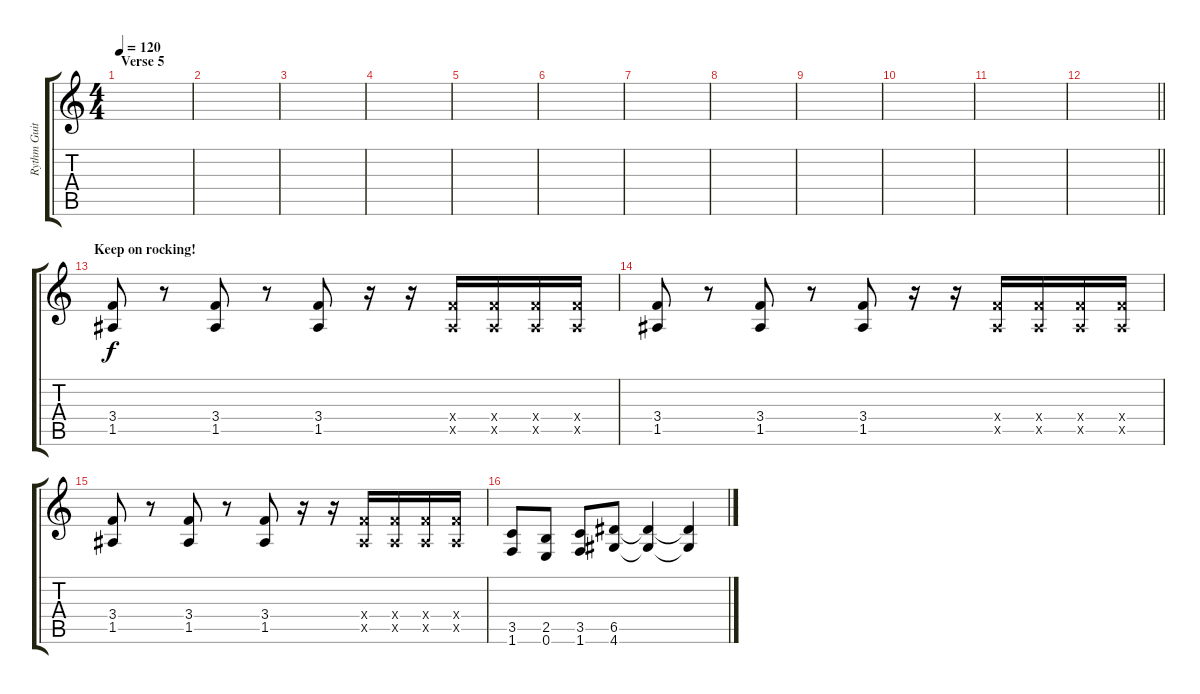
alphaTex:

\track ("Rythm Guitar" "Rythm Guit") {instrument overdrivenguitar}
\staff {score tabs}
\tuning (E4 B3 G3 D3 A2 E2) {hide}
\ts (4 4)
\section ("" "Verse 5")
\tempo 120
\clef g2
\ks c
|
|
|
|
|
|
|
|
|
|
|
\barLineRight lightlight
|
\section ("" "Keep on rocking!")
(3.4 1.5).8 r.8 (3.4 1.5).8 r.8 (3.4 1.5).8 r.16 r.16 (3.4{x} 1.5{x}).16 (3.4{x} 1.5{x}).16 (3.4{x} 1.5{x}).16 (3.4{x} 1.5{x}).16 |
(3.4 1.5).8 r.8 (3.4 1.5).8 r.8 (3.4 1.5).8 r.16 r.16 (3.4{x} 1.5{x}).16 (3.4{x} 1.5{x}).16 (3.4{x} 1.5{x}).16 (3.4{x} 1.5{x}).16 |
(3.4 1.5).8 r.8 (3.4 1.5).8 r.8 (3.4 1.5).8 r.16 r.16 (3.4{x} 1.5{x}).16 (3.4{x} 1.5{x}).16 (3.4{x} 1.5{x}).16 (3.4{x} 1.5{x}).16 |
(3.5 1.6).8 (2.5 0.6).8 (3.5 1.6).8 (6.5 4.6).8 (6.5{t} 4.6{t}).4 (6.5{t} 4.6{t}).4
